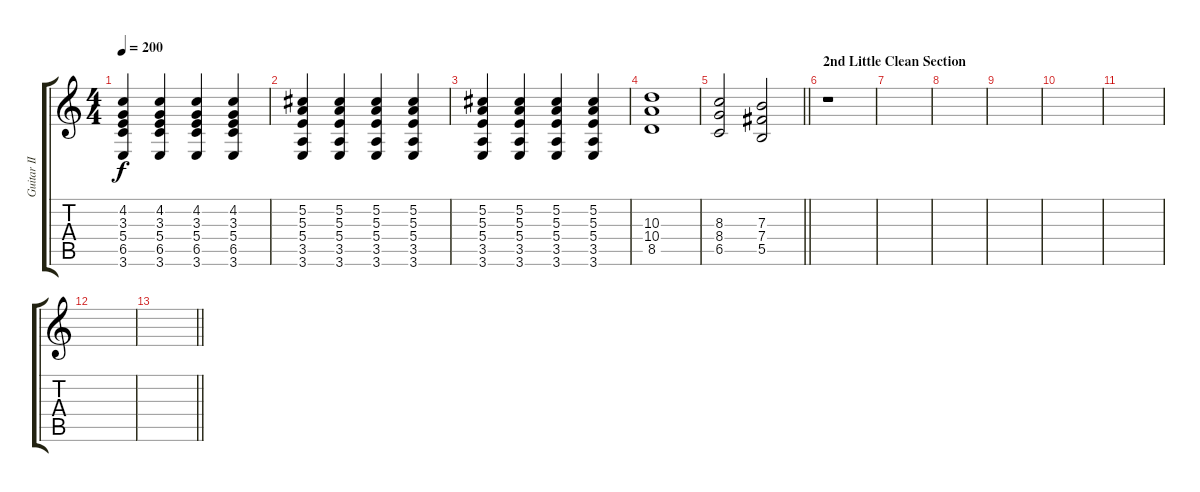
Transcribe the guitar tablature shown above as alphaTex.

\track ("Guitar II" "Guitar II") {instrument distortionguitar}
\staff {score tabs}
\tuning (Db4 Ab3 E3 B2 Gb2 Db2) {hide}
\ts (4 4)
\tempo 200
\clef g2
\ks c
(4.2 3.3 5.4 6.5 3.6).4{dy f} (4.2 3.3 5.4 6.5 3.6).4 (4.2 3.3 5.4 6.5 3.6).4 (4.2 3.3 5.4 6.5 3.6).4 |
(5.2 5.3 5.4 3.5 3.6).4 (5.2 5.3 5.4 3.5 3.6).4 (5.2 5.3 5.4 3.5 3.6).4 (5.2 5.3 5.4 3.5 3.6).4 |
(5.2 5.3 5.4 3.5 3.6).4 (5.2 5.3 5.4 3.5 3.6).4 (5.2 5.3 5.4 3.5 3.6).4 (5.2 5.3 5.4 3.5 3.6).4 |
(10.3 10.4 8.5).1{volume 11} |
\barLineRight lightlight
(8.3 8.4 6.5).2 (7.3 7.4 5.5).2 |
\section ("" "2nd Little Clean Section")
r.1 |
|
|
|
|
|
|
\barLineRight lightlight
